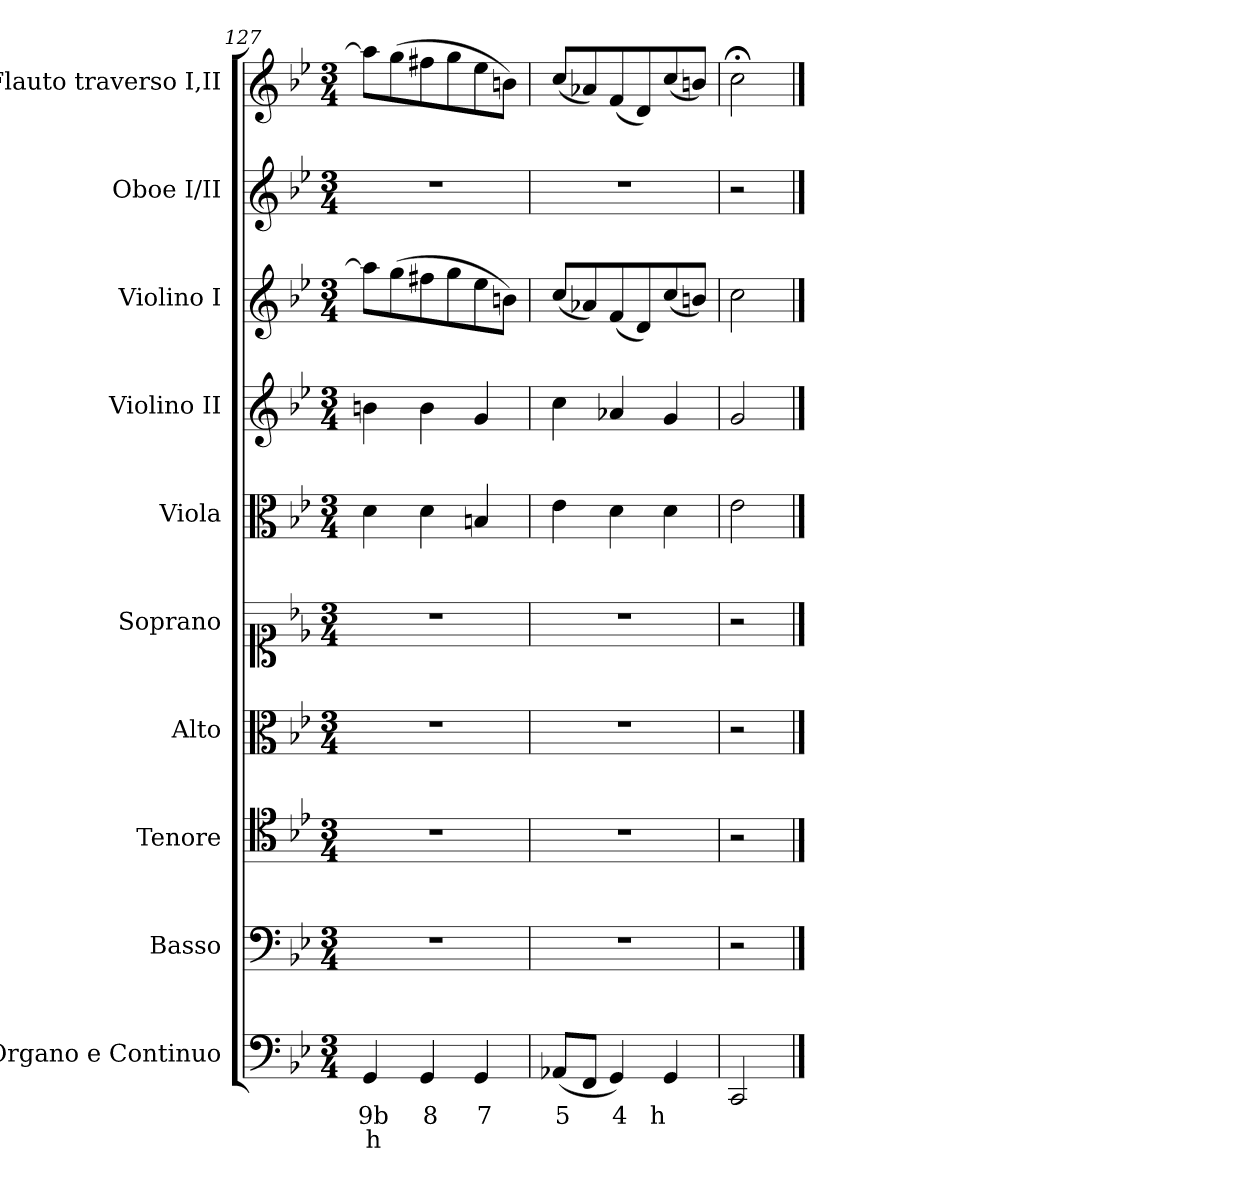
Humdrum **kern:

**kern	**text	**text	**kern	**kern	**kern	**kern	**kern	**kern	**kern	**kern	**kern
*part10	*part10	*part10	*part9	*part8	*part7	*part6	*part5	*part4	*part3	*part2	*part1
*staff10	*staff10	*staff10	*staff9	*staff8	*staff7	*staff6	*staff5	*staff4	*staff3	*staff2	*staff1
*I"Organo e  Continuo	*	*	*I"Basso	*I"Tenore	*I"Alto	*I"Soprano	*I"Viola	*I"Violino II	*I"Violino I	*I"Oboe I/II	*I"Flauto traverso I,II
*I'Org.	*	*	*I'B.	*I'T.	*I'A.	*I'S.	*I'Vla.	*I'Vln.II	*I'Vln.I	*I'Ob.	*I'Fl.
*clefF4	*	*	*clefF4	*clefC4	*clefC3	*clefC1	*clefC3	*clefG2	*clefG2	*clefG2	*clefG2
*k[b-e-]	*	*	*k[b-e-]	*k[b-e-]	*k[b-e-]	*k[b-e-]	*k[b-e-]	*k[b-e-]	*k[b-e-]	*k[b-e-]	*k[b-e-]
*M3/4	*	*	*M3/4	*M3/4	*M3/4	*M3/4	*M3/4	*M3/4	*M3/4	*M3/4	*M3/4
=127	=127	=127	=127	=127	=127	=127	=127	=127	=127	=127	=127
4GG/	9b	h	2.r	2.r	2.r	2.r	4d\	4bn\	8aa-\L]	2.r	8aa-\L]
.	.	.	.	.	.	.	.	.	(>8gg\	.	(>8gg\
4GG/	8	.	.	.	.	.	4d\	4b\	8ff#X\	.	8ff#X\
.	.	.	.	.	.	.	.	.	8gg\	.	8gg\
4GG/	7	.	.	.	.	.	4Bn/	4g/	8ee-\	.	8ee-\
.	.	.	.	.	.	.	.	.	8bn\J)	.	8bn\J)
=128	=128	=128	=128	=128	=128	=128	=128	=128	=128	=128	=128
(<8AA-X/L	5	.	2.r	2.r	2.r	2.r	4e-\	4cc\	(<8cc/L	2.r	(<8cc/L
8FF/J	.	.	.	.	.	.	.	.	8a-X/)	.	8a-X/)
4GG/)	4	.	.	.	.	.	4d\	4a-X/	(<8f/	.	(<8f/
.	.	.	.	.	.	.	.	.	8d/)	.	8d/)
4GG/	h	.	.	.	.	.	4d\	4g/	(<8cc/	.	(<8cc/
.	.	.	.	.	.	.	.	.	8bn/J)	.	8bn/J)
=129	=129	=129	=129	=129	=129	=129	=129	=129	=129	=129	=129
2CC/	.	.	2r	2r	2r	2r	2e-\	2g/	2cc\	2r	2cc;<\
==	==	==	==	==	==	==	==	==	==	==	==
*-	*-	*-	*-	*-	*-	*-	*-	*-	*-	*-	*-
